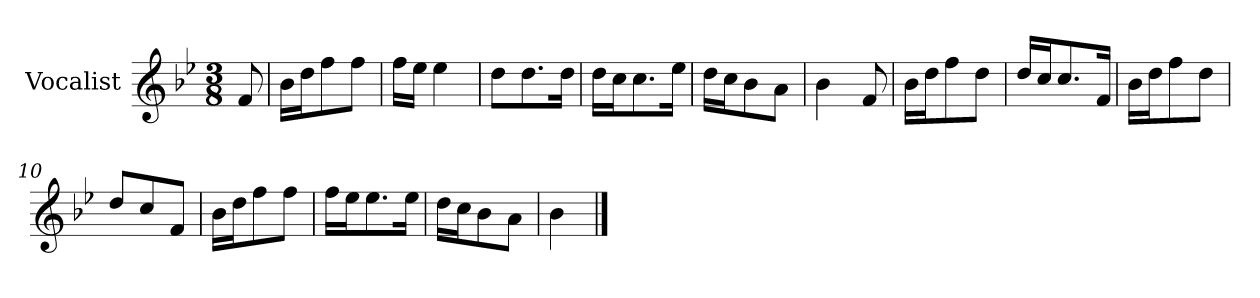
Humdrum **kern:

**kern
*part1
*staff1
*I"Vocalist
*k[b-e-]
*B-:
*M3/8
=
8f
=1
16b-LL
16ddJ
8ff
8ffJ
=2
16ffLL
16ee-JJ
4ee-
=3
8ddL
8.dd
16ddJk
=4
16ddLL
16ccJ
8.cc
16ee-Jk
=5
16ddLL
16ccJ
8b-
8aJ
=6
4b-
8f
=7
16b-LL
16ddJ
8ff
8ddJ
=8
16ddLL
16ccJ
8.cc
16fJk
=9
16b-LL
16ddJ
8ff
8ddJ
=10
8ddL
8cc
8fJ
=11
16b-LL
16ddJ
8ff
8ffJ
=12
16ffLL
16ee-J
8.ee-
16ee-Jk
=13
16ddLL
16ccJ
8b-
8aJ
=14
4b-
==
*-
